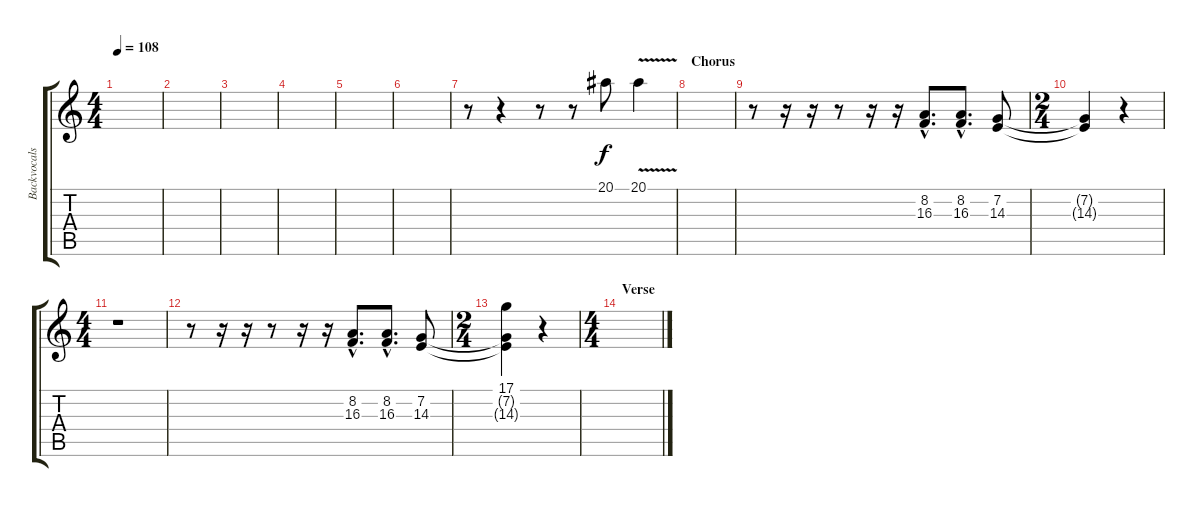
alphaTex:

\track ("Backvocals" "Backvocals") {instrument lead6voice}
\staff {score tabs}
\tuning (D4 A3 F3 C3 G2 D2) {hide}
\ts (4 4)
\tempo 108
\clef g2
\ks c
|
|
|
|
|
|
r.8 r.4 r.8 r.8 20.1.8 20.1{v}.4 |
\section ("" "Chorus")
|
r.8 r.16 r.16 r.8 r.16 r.16 (8.2{hac} 16.3{hac}).8{d} (8.2{hac} 16.3{hac}).8{d} (7.2 14.3).8 |
\ts (2 4)
(7.2{t} 14.3{t}).4 r.4 |
\ts (4 4)
r.1 |
r.8 r.16 r.16 r.8 r.16 r.16 (8.2{hac} 16.3{hac}).8{d} (8.2{hac} 16.3{hac}).8{d} (7.2 14.3).8 |
\ts (2 4)
(17.1 7.2{t} 14.3{t}).4 r.4 |
\ts (4 4)
\section ("" "Verse")
